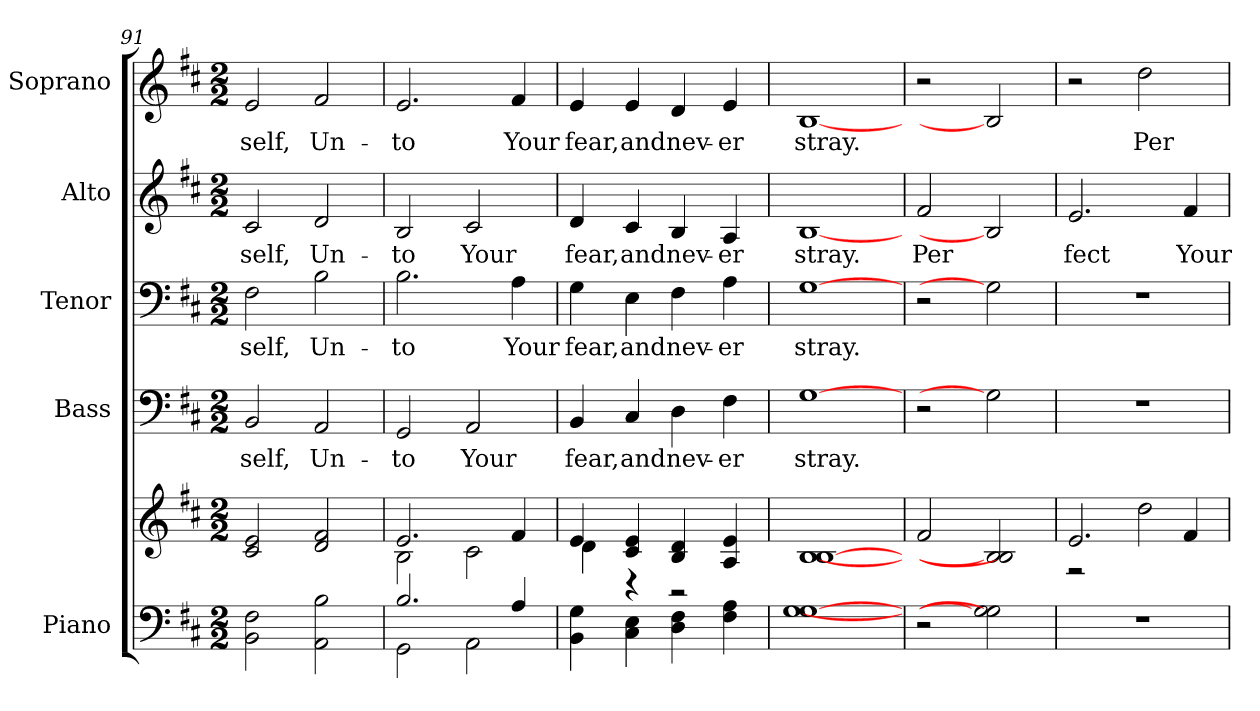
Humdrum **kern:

**kern	**kern	**kern	**text	**kern	**text	**kern	**text	**kern	**text
*part5	*part5	*part4	*part4	*part3	*part3	*part2	*part2	*part1	*part1
*staff6	*staff5	*staff4	*staff4	*staff3	*staff3	*staff2	*staff2	*staff1	*staff1
*I"Piano	*	*I"Bass	*	*I"Tenor	*	*I"Alto	*	*I"Soprano	*
*I'Pno.	*	*I'B.	*	*I'T.	*	*I'A.	*	*I'S.	*
*clefF4	*clefG2	*clefF4	*	*clefF4	*	*clefG2	*	*clefG2	*
*k[f#c#]	*k[f#c#]	*k[f#c#]	*	*k[f#c#]	*	*k[f#c#]	*	*k[f#c#]	*
*D:	*D:	*D:	*	*D:	*	*D:	*	*D:	*
*M2/2	*M2/2	*M2/2	*	*M2/2	*	*M2/2	*	*M2/2	*
=91	=91	=91	=91	=91	=91	=91	=91	=91	=91
!	!	!	!LO:LY:b:color=#000000	!	!	!	!	!	!
!	!	!	!	!	!LO:LY:b:color=#000000	!	!	!	!
!	!	!	!	!	!	!	!LO:LY:b:color=#000000	!	!
!	!	!	!	!	!	!	!	!	!LO:LY:b:color=#000000
2BBi\ 2F#i	2c#i/ 2ei	2BBi/	-self,	2F#i\	-self,	2c#i/	-self,	2ei/	-self,
!	!	!	!LO:LY:b:color=#000000	!	!	!	!	!	!
!	!	!	!	!	!LO:LY:b:color=#000000	!	!	!	!
!	!	!	!	!	!	!	!LO:LY:b:color=#000000	!	!
!	!	!	!	!	!	!	!	!	!LO:LY:b:color=#000000
2AAi\ 2Bi	2di/ 2f#i	2AAi/	Un-	2Bi\	Un-	2di/	Un-	2f#i/	Un-
=92	=92	=92	=92	=92	=92	=92	=92	=92	=92
*^	*^	*	*	*	*	*	*	*	*
!	!	!	!	!	!LO:LY:b:color=#000000	!	!	!	!	!	!
!	!	!	!	!	!	!	!LO:LY:b:color=#000000	!	!	!	!
!	!	!	!	!	!	!	!	!	!LO:LY:b:color=#000000	!	!
!	!	!	!	!	!	!	!	!	!	!	!LO:LY:b:color=#000000
2.Bi/	2GGi\	2.ei/	2Bi\	2GGi/	-to	2.Bi\	-to	2Bi/	-to	2.ei/	-to
!	!	!	!	!	!LO:LY:b:color=#000000	!	!	!	!	!	!
!	!	!	!	!	!	!	!	!	!LO:LY:b:color=#000000	!	!
.	2AAi\	.	2c#i\	2AAi/	Your	.	.	2c#i/	Your	.	.
!	!	!	!	!	!	!	!LO:LY:b:color=#000000	!	!	!	!
!	!	!	!	!	!	!	!	!	!	!	!LO:LY:b:color=#000000
4Ai/	.	4f#i/	.	.	.	4Ai\	Your	.	.	4f#i/	Your
*v	*v	*	*	*	*	*	*	*	*	*	*
=93	=93	=93	=93	=93	=93	=93	=93	=93	=93	=93
!	!	!	!	!LO:LY:b:color=#000000	!	!	!	!	!	!
!	!	!	!	!	!	!LO:LY:b:color=#000000	!	!	!	!
!	!	!	!	!	!	!	!	!LO:LY:b:color=#000000	!	!
!	!	!	!	!	!	!	!	!	!	!LO:LY:b:color=#000000
4BBi\ 4Gi	4ei/	4di\	4BBi/	fear,	4Gi\	fear,	4di/	fear,	4ei/	fear,
!	!	!	!	!LO:LY:b:color=#000000	!	!	!	!	!	!
!	!	!	!	!	!	!LO:LY:b:color=#000000	!	!	!	!
!	!	!	!	!	!	!	!	!LO:LY:b:color=#000000	!	!
!	!	!	!	!	!	!	!	!	!	!LO:LY:b:color=#000000
4C#i\ 4Ei	4c#i/ 4ei	4r	4C#i/	and	4Ei\	and	4c#i/	and	4ei/	and
!	!	!	!	!LO:LY:b:color=#000000	!	!	!	!	!	!
!	!	!	!	!	!	!LO:LY:b:color=#000000	!	!	!	!
!	!	!	!	!	!	!	!	!LO:LY:b:color=#000000	!	!
!	!	!	!	!	!	!	!	!	!	!LO:LY:b:color=#000000
4Di\ 4F#i	4Bi/ 4di	2r	4Di\	nev-	4F#i\	nev-	4Bi/	nev-	4di/	nev-
!	!	!	!	!LO:LY:b:color=#000000	!	!	!	!	!	!
!	!	!	!	!	!	!LO:LY:b:color=#000000	!	!	!	!
!	!	!	!	!	!	!	!	!LO:LY:b:color=#000000	!	!
!	!	!	!	!	!	!	!	!	!	!LO:LY:b:color=#000000
4F#i\ 4Ai	4Ai/ 4ei	.	4F#i\	-er	4Ai\	-er	4Ai/	-er	4ei/	-er
*	*v	*v	*	*	*	*	*	*	*	*
=94	=94	=94	=94	=94	=94	=94	=94	=94	=94
!	!	!	!LO:LY:b:color=#000000	!	!	!	!	!	!
!	!	!	!	!	!LO:LY:b:color=#000000	!	!	!	!
!	!	!	!	!	!	!	!LO:LY:b:color=#000000	!	!
!	!	!	!	!	!	!	!	!	!LO:LY:b:color=#000000
[1Gi [1Gi	[1Bi [1Bi	[1Gi	stray.	[1Gi	stray.	[1Bi	stray.	[1Bi	stray.
=95	=95	=95	=95	=95	=95	=95	=95	=95	=95
!	!	!	!	!	!	!	!LO:LY:b:color=#000000	!	!
2r	2f#i/	2r	.	2r	.	2f#i/	Per	2r	.
2Gi] 2Gi]	2Bi] 2Bi]	2Gi]	.	2Gi]	.	2Bi]	.	2Bi]	.
!!LO:PB:g=z
=96	=96	=96	=96	=96	=96	=96	=96	=96	=96
*	*^	*	*	*	*	*	*	*	*
!	!	!	!	!	!	!	!	!LO:LY:b:color=#000000	!	!
1r	2.ei/	2r	1r	.	1r	.	2.ei/	fect	2r	.
!	!	!	!	!	!	!	!	!	!	!LO:LY:b:color=#000000
.	.	2ddi\	.	.	.	.	.	.	2ddi\	Per
!	!	!	!	!	!	!	!	!LO:LY:b:color=#000000	!	!
.	4f#i/	.	.	.	.	.	4f#i/	Your	.	.
*	*v	*v	*	*	*	*	*	*	*	*
=	=	=	=	=	=	=	=	=	=
*-	*-	*-	*-	*-	*-	*-	*-	*-	*-
